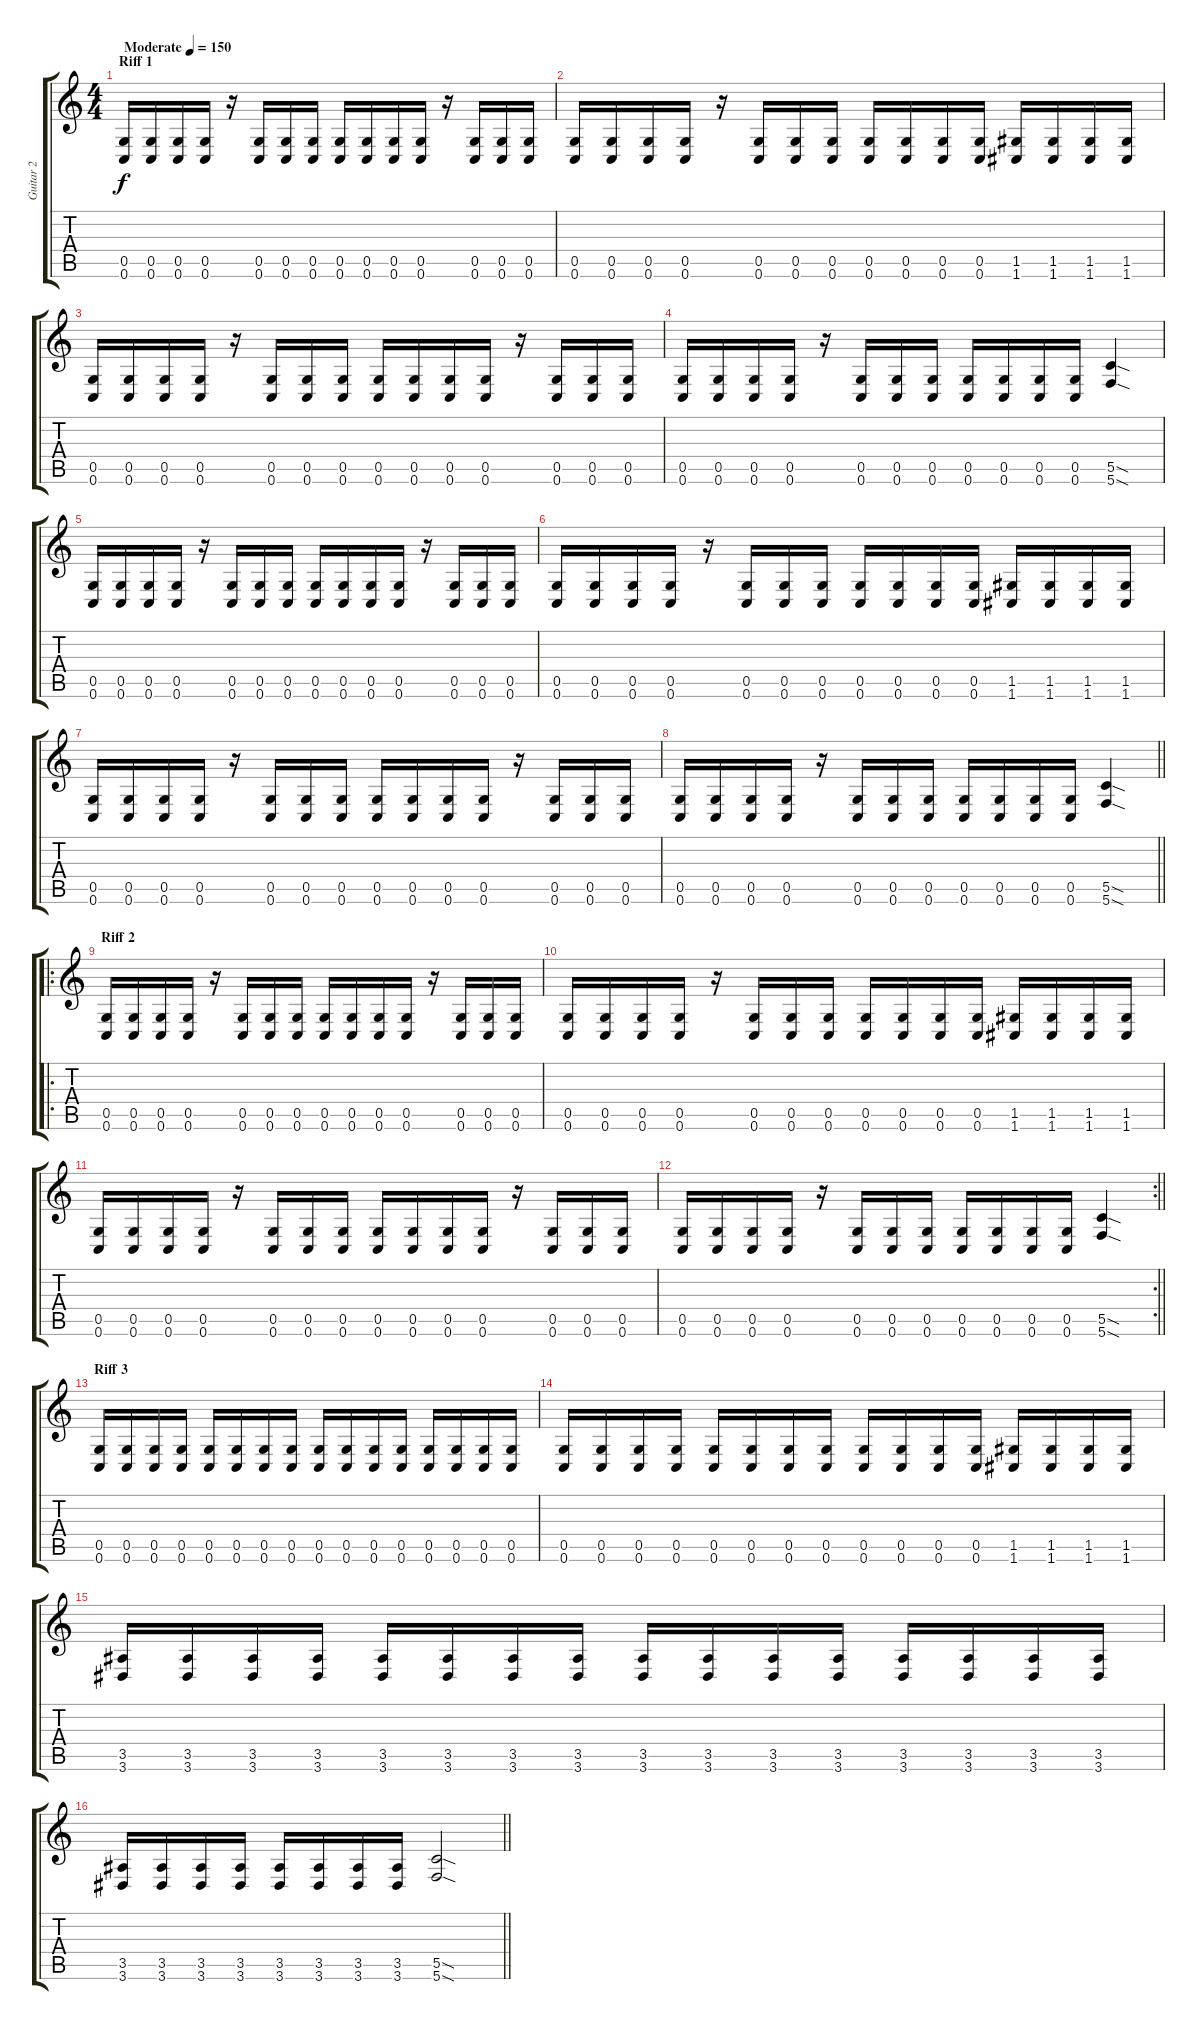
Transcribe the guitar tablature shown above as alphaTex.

\track ("Guitar 2" "Guitar 2") {instrument distortionguitar}
\staff {score tabs}
\tuning (D4 A3 F3 C3 G2 C2) {hide}
\ts (4 4)
\section ("" "Riff 1")
\tempo (150 "Moderate")
\clef g2
\ks c
(0.5 0.6).16{dy f instrument distortionguitar} (0.5 0.6).16 (0.5 0.6).16 (0.5 0.6).16 r.16 (0.5 0.6).16 (0.5 0.6).16 (0.5 0.6).16 (0.5 0.6).16 (0.5 0.6).16 (0.5 0.6).16 (0.5 0.6).16 r.16 (0.5 0.6).16 (0.5 0.6).16 (0.5 0.6).16 |
(0.5 0.6).16 (0.5 0.6).16 (0.5 0.6).16 (0.5 0.6).16 r.16 (0.5 0.6).16 (0.5 0.6).16 (0.5 0.6).16 (0.5 0.6).16 (0.5 0.6).16 (0.5 0.6).16 (0.5 0.6).16 (1.5 1.6).16 (1.5 1.6).16 (1.5 1.6).16 (1.5 1.6).16 |
(0.5 0.6).16 (0.5 0.6).16 (0.5 0.6).16 (0.5 0.6).16 r.16 (0.5 0.6).16 (0.5 0.6).16 (0.5 0.6).16 (0.5 0.6).16 (0.5 0.6).16 (0.5 0.6).16 (0.5 0.6).16 r.16 (0.5 0.6).16 (0.5 0.6).16 (0.5 0.6).16 |
(0.5 0.6).16 (0.5 0.6).16 (0.5 0.6).16 (0.5 0.6).16 r.16 (0.5 0.6).16 (0.5 0.6).16 (0.5 0.6).16 (0.5 0.6).16 (0.5 0.6).16 (0.5 0.6).16 (0.5 0.6).16 (5.5{sod} 5.6{sod}).4 |
(0.5 0.6).16 (0.5 0.6).16 (0.5 0.6).16 (0.5 0.6).16 r.16 (0.5 0.6).16 (0.5 0.6).16 (0.5 0.6).16 (0.5 0.6).16 (0.5 0.6).16 (0.5 0.6).16 (0.5 0.6).16 r.16 (0.5 0.6).16 (0.5 0.6).16 (0.5 0.6).16 |
(0.5 0.6).16 (0.5 0.6).16 (0.5 0.6).16 (0.5 0.6).16 r.16 (0.5 0.6).16 (0.5 0.6).16 (0.5 0.6).16 (0.5 0.6).16 (0.5 0.6).16 (0.5 0.6).16 (0.5 0.6).16 (1.5 1.6).16 (1.5 1.6).16 (1.5 1.6).16 (1.5 1.6).16 |
(0.5 0.6).16 (0.5 0.6).16 (0.5 0.6).16 (0.5 0.6).16 r.16 (0.5 0.6).16 (0.5 0.6).16 (0.5 0.6).16 (0.5 0.6).16 (0.5 0.6).16 (0.5 0.6).16 (0.5 0.6).16 r.16 (0.5 0.6).16 (0.5 0.6).16 (0.5 0.6).16 |
\barLineRight lightlight
(0.5 0.6).16 (0.5 0.6).16 (0.5 0.6).16 (0.5 0.6).16 r.16 (0.5 0.6).16 (0.5 0.6).16 (0.5 0.6).16 (0.5 0.6).16 (0.5 0.6).16 (0.5 0.6).16 (0.5 0.6).16 (5.5{sod} 5.6{sod}).4 |
\ro
\section ("" "Riff 2")
(0.5 0.6).16 (0.5 0.6).16 (0.5 0.6).16 (0.5 0.6).16 r.16 (0.5 0.6).16 (0.5 0.6).16 (0.5 0.6).16 (0.5 0.6).16 (0.5 0.6).16 (0.5 0.6).16 (0.5 0.6).16 r.16 (0.5 0.6).16 (0.5 0.6).16 (0.5 0.6).16 |
(0.5 0.6).16 (0.5 0.6).16 (0.5 0.6).16 (0.5 0.6).16 r.16 (0.5 0.6).16 (0.5 0.6).16 (0.5 0.6).16 (0.5 0.6).16 (0.5 0.6).16 (0.5 0.6).16 (0.5 0.6).16 (1.5 1.6).16 (1.5 1.6).16 (1.5 1.6).16 (1.5 1.6).16 |
(0.5 0.6).16 (0.5 0.6).16 (0.5 0.6).16 (0.5 0.6).16 r.16 (0.5 0.6).16 (0.5 0.6).16 (0.5 0.6).16 (0.5 0.6).16 (0.5 0.6).16 (0.5 0.6).16 (0.5 0.6).16 r.16 (0.5 0.6).16 (0.5 0.6).16 (0.5 0.6).16 |
\rc 2
\barLineRight lightlight
(0.5 0.6).16 (0.5 0.6).16 (0.5 0.6).16 (0.5 0.6).16 r.16 (0.5 0.6).16 (0.5 0.6).16 (0.5 0.6).16 (0.5 0.6).16 (0.5 0.6).16 (0.5 0.6).16 (0.5 0.6).16 (5.5{sod} 5.6{sod}).4 |
\section ("" "Riff 3")
(0.5 0.6).16 (0.5 0.6).16 (0.5 0.6).16 (0.5 0.6).16 (0.5 0.6).16 (0.5 0.6).16 (0.5 0.6).16 (0.5 0.6).16 (0.5 0.6).16 (0.5 0.6).16 (0.5 0.6).16 (0.5 0.6).16 (0.5 0.6).16 (0.5 0.6).16 (0.5 0.6).16 (0.5 0.6).16 |
(0.5 0.6).16 (0.5 0.6).16 (0.5 0.6).16 (0.5 0.6).16 (0.5 0.6).16 (0.5 0.6).16 (0.5 0.6).16 (0.5 0.6).16 (0.5 0.6).16 (0.5 0.6).16 (0.5 0.6).16 (0.5 0.6).16 (1.5 1.6).16 (1.5 1.6).16 (1.5 1.6).16 (1.5 1.6).16 |
(3.5 3.6).16 (3.5 3.6).16 (3.5 3.6).16 (3.5 3.6).16 (3.5 3.6).16 (3.5 3.6).16 (3.5 3.6).16 (3.5 3.6).16 (3.5 3.6).16 (3.5 3.6).16 (3.5 3.6).16 (3.5 3.6).16 (3.5 3.6).16 (3.5 3.6).16 (3.5 3.6).16 (3.5 3.6).16 |
\barLineRight lightlight
(3.5 3.6).16 (3.5 3.6).16 (3.5 3.6).16 (3.5 3.6).16 (3.5 3.6).16 (3.5 3.6).16 (3.5 3.6).16 (3.5 3.6).16 (5.5{sod} 5.6{sod}).2
